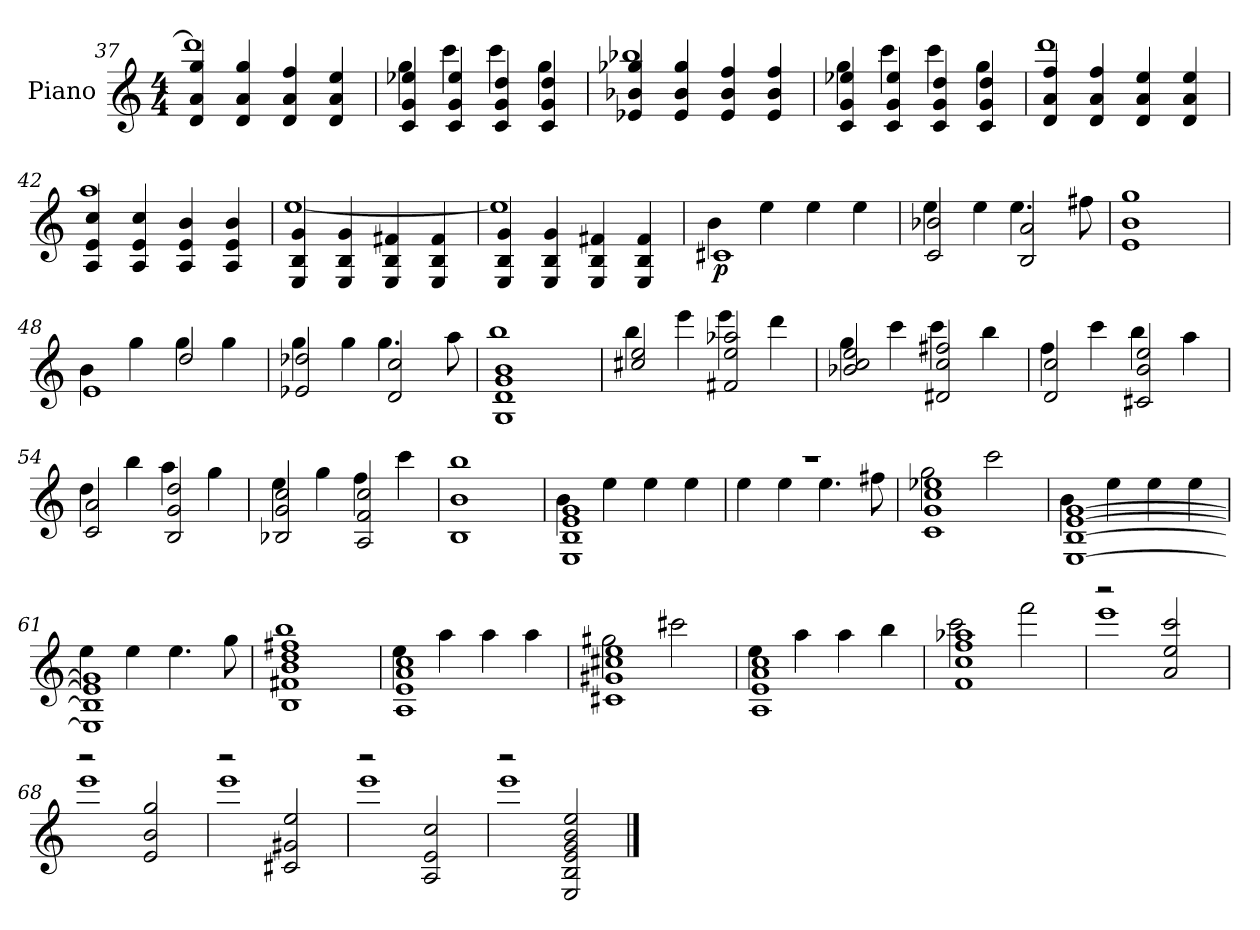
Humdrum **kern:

**kern	**dynam
*part1	*part1
*staff1	*staff1
*I"Piano	*
*I'Pno.	*
*clefG2	*
*k[]	*
*M4/4	*
=37	=37
*^	*
4d/ 4a/ 4gg/	1ddd]	.
4d/ 4a/ 4gg/	.	.
4d/ 4a/ 4ff/	.	.
4d/ 4a/ 4ee/	.	.
=38	=38	=38
4c/ 4g/ 4ee-X/	4gg\	.
4c/ 4g/ 4ee-/	4ccc\	.
4c/ 4g/ 4dd/	4ccc\	.
4c/ 4g/ 4dd/	4gg\	.
=39	=39	=39
4e-X/ 4b-X/ 4gg-X/	1bb-X	.
4e-/ 4b-/ 4gg-/	.	.
4e-/ 4b-/ 4ff/	.	.
4e-/ 4b-/ 4ff/	.	.
=40	=40	=40
4c/ 4g/ 4ee-X/	4gg\	.
4c/ 4g/ 4ee-/	4ccc\	.
4c/ 4g/ 4dd/	4ccc\	.
4c/ 4g/ 4dd/	4gg\	.
=41	=41	=41
4d/ 4a/ 4ff/	1ddd	.
4d/ 4a/ 4ff/	.	.
4d/ 4a/ 4ee/	.	.
4d/ 4a/ 4ee/	.	.
=42	=42	=42
4A/ 4e/ 4cc/	1aa	.
4A/ 4e/ 4cc/	.	.
4A/ 4e/ 4b/	.	.
4A/ 4e/ 4b/	.	.
!!LO:LB:g=z	!!
=43	=43	=43
4E/ 4B/ 4g/	[1ee	.
4E/ 4B/ 4g/	.	.
4E/ 4B/ 4f#X/	.	.
4E/ 4B/ 4f#/	.	.
=44	=44	=44
*MM70	*	*
4E/ 4B/ 4g/	1ee]	.
*MM60	*	*
4E/ 4B/ 4g/	.	.
*MM50	*	*
4E/ 4B/ 4f#X/	.	.
*MM20	*	*
4E/ 4B/ 4f#/	.	.
=45	=45	=45
*MM60	*	*
!	!	!LO:DY:b
1c#X	4b\	p
.	4ee\	.
.	4ee\	.
.	4ee\	.
=46	=46	=46
2c/ 2b-X/	4ee\	.
.	4ee\	.
2B/ 2a/	4.ee\	.
.	8ff#X\	.
=47	=47	=47
1e 1b	1gg	.
=48	=48	=48
*	*^	*
1e	4b\	2ryy	.
.	4gg\	.	.
.	4gg\	2dd/	.
.	4gg\	.	.
*	*v	*v	*
=49	=49	=49
2e-X/ 2dd-X/	4gg\	.
.	4gg\	.
2d/ 2cc/	4.gg\	.
.	8aa\	.
=50	=50	=50
1G 1d 1g 1b	1bb	.
!!LO:PB:g=z	!!
=51	=51	=51
2cc#X/ 2ee/	4bb\	.
.	4eee\	.
2f#X/ 2ee/ 2aa-X/	4eee\	.
.	4ddd\	.
=52	=52	=52
2b-X/ 2cc/ 2ee/	4gg\	.
.	4ccc\	.
2d#X/ 2cc/ 2ff#X/	4ccc\	.
.	4bb\	.
=53	=53	=53
2d/ 2cc/	4ff\	.
.	4ccc\	.
2c#X/ 2b/ 2ee/	4bb\	.
.	4aa\	.
=54	=54	=54
2c/ 2a/	4dd\	.
.	4bb\	.
2B/ 2g/ 2dd/	4aa\	.
.	4gg\	.
=55	=55	=55
2B-X/ 2g/ 2cc/	4ee\	.
.	4gg\	.
2A/ 2f/ 2cc/	4ff\	.
.	4ccc\	.
*v	*v	*
=56	=56
1B 1b 1bb	.
=57	=57
*^	*
1E 1B 1e 1g	4b\	.
.	4ee\	.
.	4ee\	.
.	4ee\	.
=58	=58	=58
1r	4ee\	.
.	4ee\	.
.	4.ee\	.
.	8ff#X\	.
!!LO:LB:g=z	!!
=59	=59	=59
1c 1g 1cc 1ee-X	2gg\	.
.	2ccc\	.
=60	=60	=60
[1E [1B [1e [1g	4b\	.
.	4ee\	.
.	4ee\	.
.	4ee\	.
=61	=61	=61
1E] 1B] 1e] 1g]	4ee\	.
.	4ee\	.
.	4.ee\	.
.	8gg\	.
=62	=62	=62
1B 1f#X 1b 1dd 1ff#X	1bb	.
=63	=63	=63
1A 1e 1a 1cc	4ee\	.
.	4aa\	.
.	4aa\	.
.	4aa\	.
=64	=64	=64
1c#X 1g#X 1cc#X 1ee	2gg#X\	.
.	2ccc#X\	.
=65	=65	=65
1A 1e 1a 1cc	4ee\	.
.	4aa\	.
.	4aa\	.
.	4bb\	.
=66	=66	=66
1f 1cc 1ff 1aa-X	2ccc\	.
.	2fff\	.
=67	=67	=67
2r	1eee	.
2a/ 2ee/ 2ccc/	.	.
!!LO:LB:g=z	!!
=68	=68	=68
2r	1eee	.
2e/ 2b/ 2gg/	.	.
=69	=69	=69
2r	1eee	.
2c#X/ 2g#X/ 2ee/	.	.
=70	=70	=70
2r	1eee	.
2A/ 2e/ 2cc/	.	.
=71	=71	=71
2r	1eee	.
*MM10	*	*
2E/ 2B/ 2e/ 2g/ 2b/ 2ee/	.	.
*v	*v	*
==	==
*-	*-
